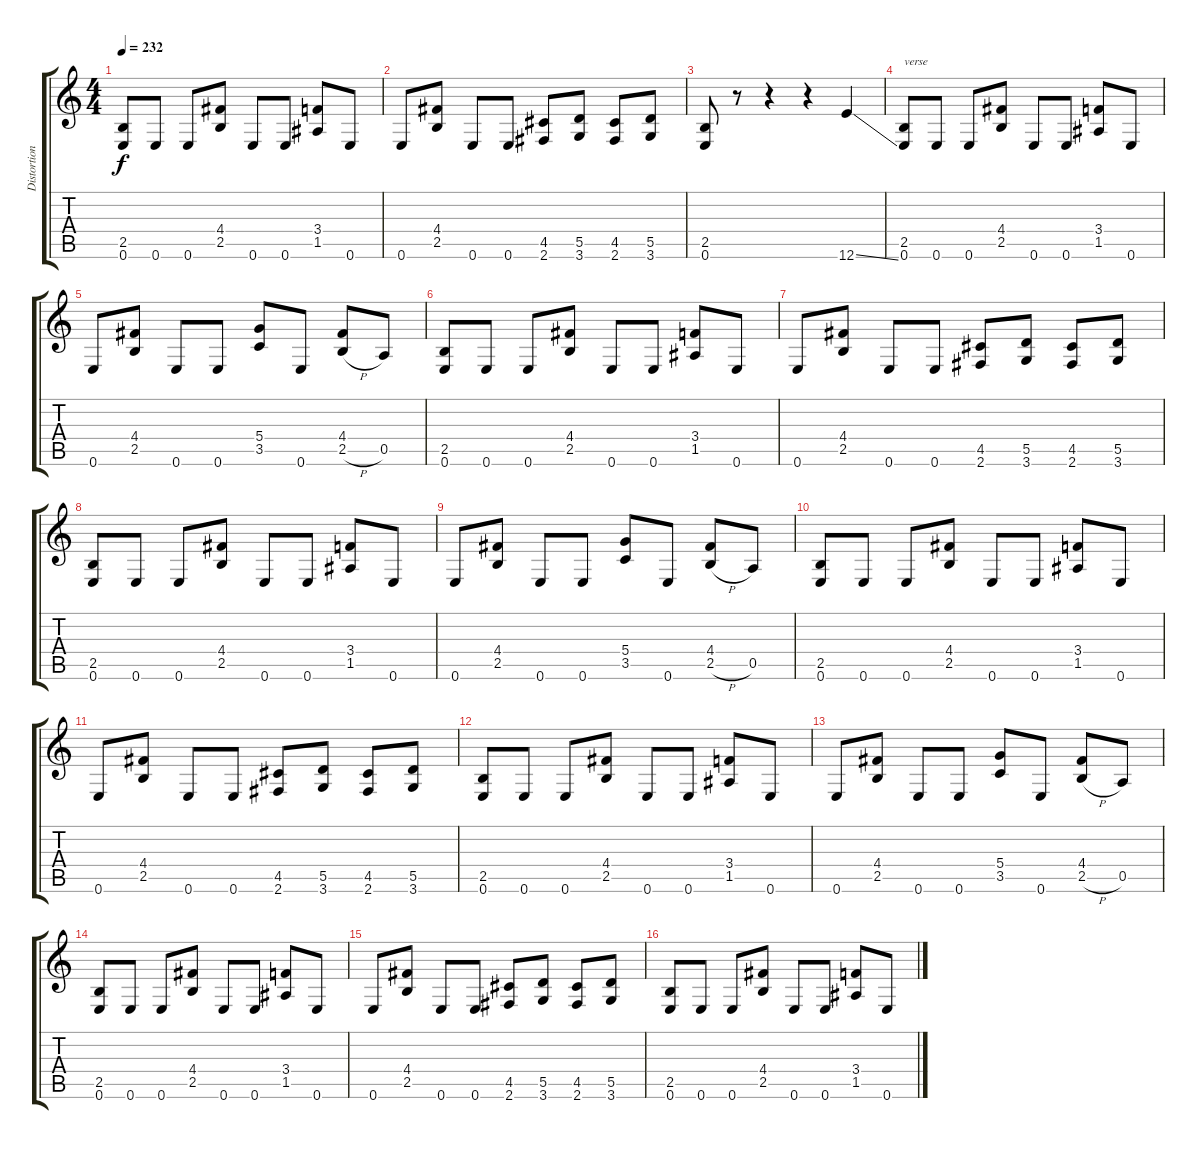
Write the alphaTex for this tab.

\track ("Distortion Guitar" "Distortion") {instrument distortionguitar}
\staff {score tabs}
\tuning (E4 B3 G3 D3 A2 E2) {hide}
\ts (4 4)
\tempo 232
\clef g2
\ks c
(2.5 0.6).8{dy f} 0.6.8 0.6.8 (4.4 2.5).8 0.6.8 0.6.8 (3.4 1.5).8 0.6.8 |
0.6.8 (4.4 2.5).8 0.6.8 0.6.8 (4.5 2.6).8 (5.5 3.6).8 (4.5 2.6).8 (5.5 3.6).8 |
(2.5 0.6).8 r.8 r.4 r.4 12.6{ss}.4 |
(2.5 0.6).8{txt "verse"} 0.6.8 0.6.8 (4.4 2.5).8 0.6.8 0.6.8 (3.4 1.5).8 0.6.8 |
0.6.8 (4.4 2.5).8 0.6.8 0.6.8 (5.4 3.5).8 0.6.8 (4.4 2.5{h}).8 0.5.8 |
(2.5 0.6).8 0.6.8 0.6.8 (4.4 2.5).8 0.6.8 0.6.8 (3.4 1.5).8 0.6.8 |
0.6.8 (4.4 2.5).8 0.6.8 0.6.8 (4.5 2.6).8 (5.5 3.6).8 (4.5 2.6).8 (5.5 3.6).8 |
(2.5 0.6).8 0.6.8 0.6.8 (4.4 2.5).8 0.6.8 0.6.8 (3.4 1.5).8 0.6.8 |
0.6.8 (4.4 2.5).8 0.6.8 0.6.8 (5.4 3.5).8 0.6.8 (4.4 2.5{h}).8 0.5.8 |
(2.5 0.6).8 0.6.8 0.6.8 (4.4 2.5).8 0.6.8 0.6.8 (3.4 1.5).8 0.6.8 |
0.6.8 (4.4 2.5).8 0.6.8 0.6.8 (4.5 2.6).8 (5.5 3.6).8 (4.5 2.6).8 (5.5 3.6).8 |
(2.5 0.6).8 0.6.8 0.6.8 (4.4 2.5).8 0.6.8 0.6.8 (3.4 1.5).8 0.6.8 |
0.6.8 (4.4 2.5).8 0.6.8 0.6.8 (5.4 3.5).8 0.6.8 (4.4 2.5{h}).8 0.5.8 |
(2.5 0.6).8 0.6.8 0.6.8 (4.4 2.5).8 0.6.8 0.6.8 (3.4 1.5).8 0.6.8 |
0.6.8 (4.4 2.5).8 0.6.8 0.6.8 (4.5 2.6).8 (5.5 3.6).8 (4.5 2.6).8 (5.5 3.6).8 |
(2.5 0.6).8 0.6.8 0.6.8 (4.4 2.5).8 0.6.8 0.6.8 (3.4 1.5).8 0.6.8
